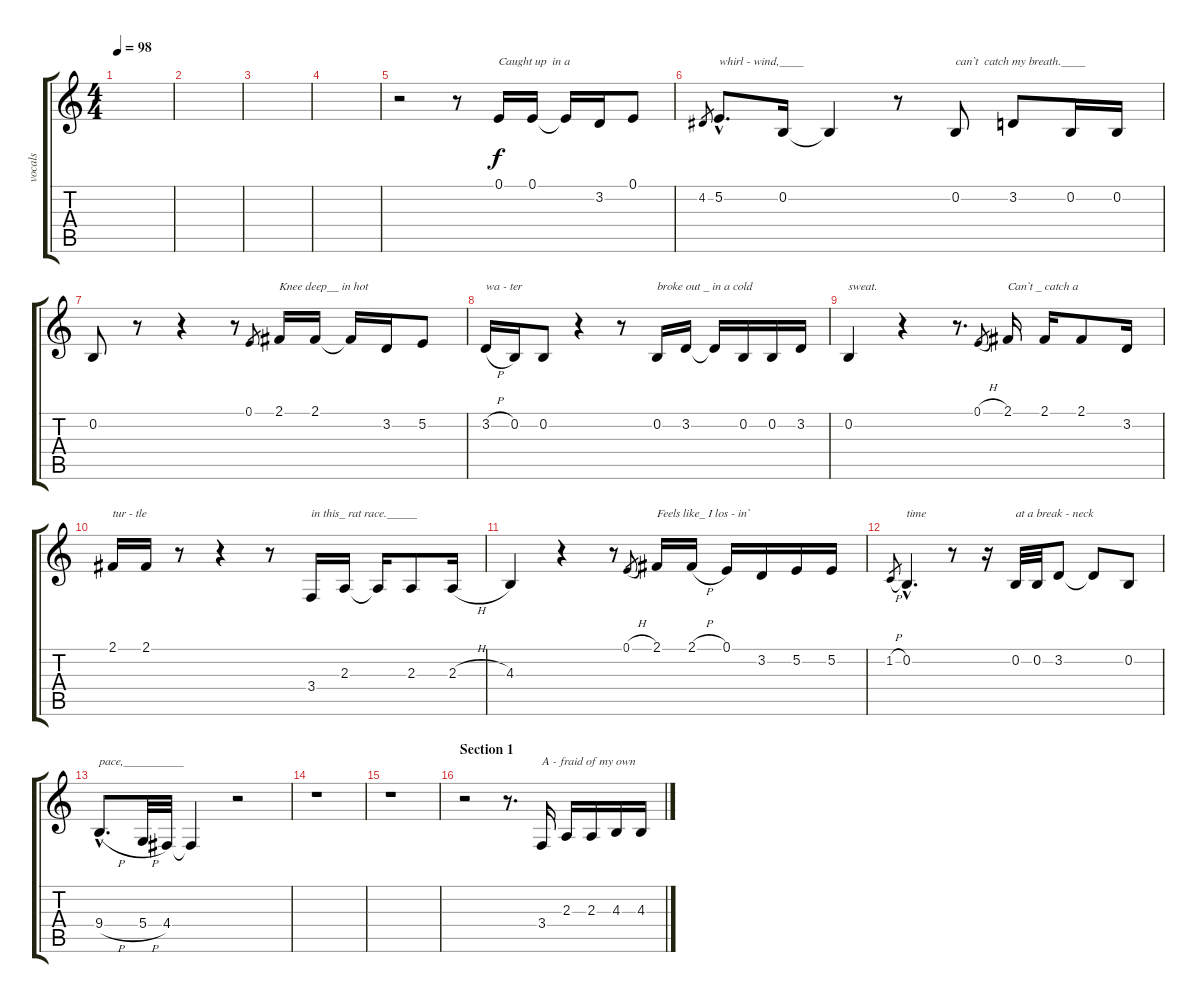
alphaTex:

\track ("vocals" "vocals") {instrument flute}
\staff {score tabs}
\tuning (E4 B3 G3 D3 A2 E2) {hide}
\ts (4 4)
\tempo 98
\clef g2
\ks c
|
|
|
|
r.2 r.8 0.1.16{txt "Caught up  in a"} 0.1.16 0.1{t}.16 3.2.16 0.1.8 |
4.2.8{gr} 5.2{hac}.8{d txt "whirl - wind,____"} 0.2.16 0.2{t}.4 r.8 0.2.8{txt "can`t  catch my breath.____"} 3.2.8 0.2.16 0.2.16 |
0.2.8 r.8 r.4 r.8 0.1.8{gr} 2.1.16{txt "Knee deep__ in hot"} 2.1.16 2.1{t}.16 3.2.16 5.2.8 |
3.2{h}.16{txt "wa - ter"} 0.2.16 0.2.8 r.4 r.8 0.2.16{txt "broke out _ in a cold"} 3.2.16 3.2{t}.16 0.2.16 0.2.16 3.2.16 |
0.2.4{txt "sweat."} r.4 r.8{d} 0.1{h}.8{gr} 2.1.16{txt "Can`t _ catch a"} 2.1.16 2.1.8 3.2.16 |
2.1.16{txt "tur - tle"} 2.1.16 r.8 r.4 r.8 3.4.16{txt "in this_ rat race._____"} 2.3.16 2.3{t}.16 2.3.8 2.3{h}.16 |
4.3.4 r.4 r.8 0.1{h}.8{gr} 2.1.16{txt "Feels like_ I los - in`"} 2.1{h}.16 0.1.16 3.2.16 5.2.16 5.2.16 |
1.2{h}.8{gr} 0.2{hac}.4{d txt "time"} r.8 r.16 0.2.32{txt "at a break - neck"} 0.2.32 3.2.8 3.2{t}.8 0.2.8 |
9.4{h hac}.8{d txt "pace,__________"} 5.4{h}.32 4.4.32 4.4{t}.4 r.2 |
r.1 |
r.1 |
\section ("" "Section 1")
r.2 r.8{d} 3.4.16{txt "A - fraid of my own"} 2.3.16 2.3.16 4.3.16 4.3.16
